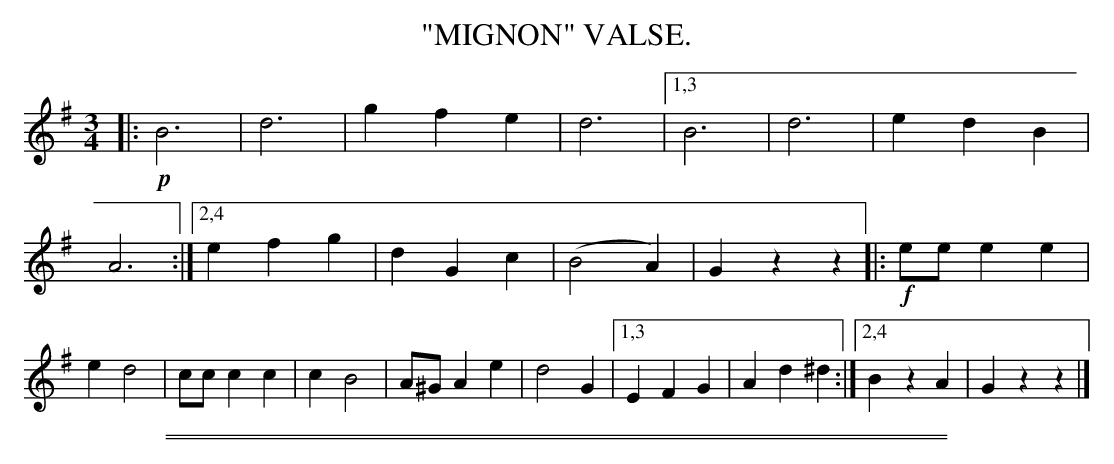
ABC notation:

X:1
T: "MIGNON" VALSE.
M: 3/4
L: 1/8
K: G
|:!p!\
B6 | d6 | g2f2e2 | d6 |\
[1,3 B6 | d6 | e2d2B2 | A6 :|\
[2,4 e2f2g2 | d2G2c2 | (B4A2) | G2z2z2 \
|:!f!\
eee2e2 | e2d4 | ccc2c2 | c2B4 |\
A^GA2e2 | d4G2 |\
[1,3 E2F2G2 | A2d2^d2 :|\
[2,4 B2z2A2 | G2z2z2 |]
